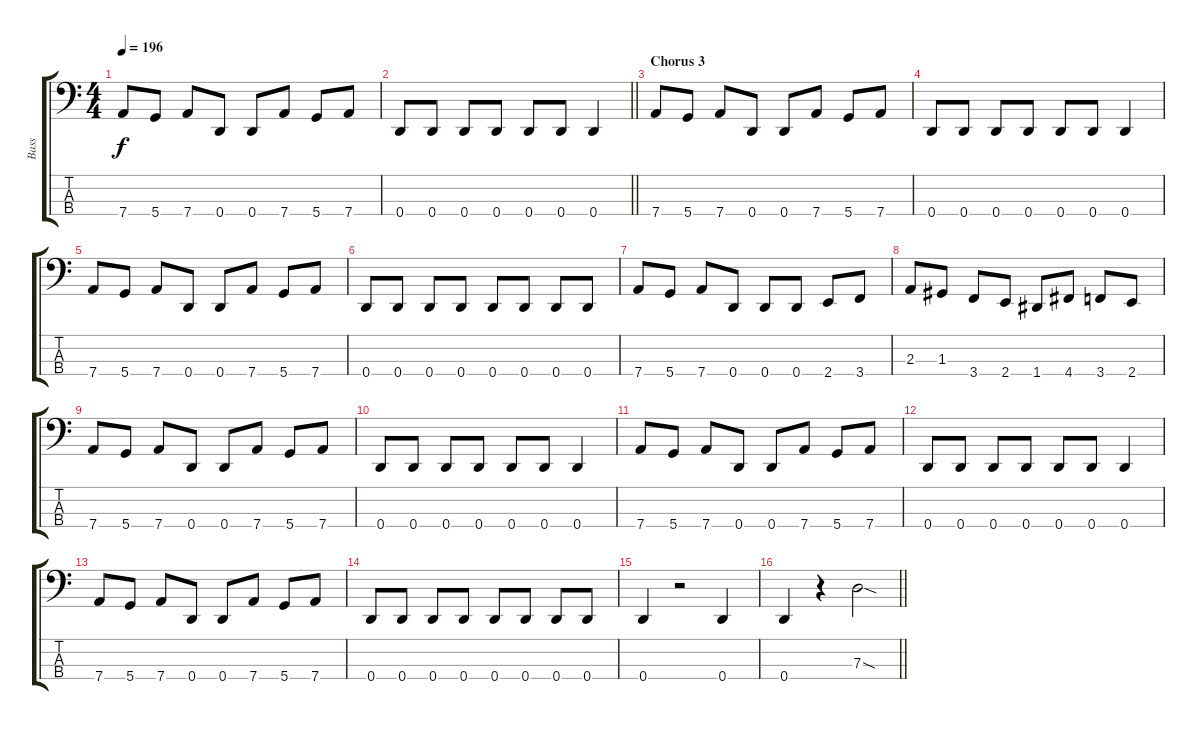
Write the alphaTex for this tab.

\track ("Bass" "Bass") {instrument electricbassfinger}
\staff {score tabs}
\tuning (F2 C2 G1 D1) {hide}
\ts (4 4)
\tempo 196
\clef f4
\ks c
7.4.8{dy f} 5.4.8 7.4.8 0.4.8 0.4.8 7.4.8 5.4.8 7.4.8 |
\barLineRight lightlight
0.4.8 0.4.8 0.4.8 0.4.8 0.4.8 0.4.8 0.4.4 |
\section ("" "Chorus 3")
7.4.8 5.4.8 7.4.8 0.4.8 0.4.8 7.4.8 5.4.8 7.4.8 |
0.4.8 0.4.8 0.4.8 0.4.8 0.4.8 0.4.8 0.4.4 |
7.4.8 5.4.8 7.4.8 0.4.8 0.4.8 7.4.8 5.4.8 7.4.8 |
0.4.8 0.4.8 0.4.8 0.4.8 0.4.8 0.4.8 0.4.8 0.4.8 |
7.4.8 5.4.8 7.4.8 0.4.8 0.4.8 0.4.8 2.4.8 3.4.8 |
2.3.8 1.3.8 3.4.8 2.4.8 1.4.8 4.4.8 3.4.8 2.4.8 |
7.4.8 5.4.8 7.4.8 0.4.8 0.4.8 7.4.8 5.4.8 7.4.8 |
0.4.8 0.4.8 0.4.8 0.4.8 0.4.8 0.4.8 0.4.4 |
7.4.8 5.4.8 7.4.8 0.4.8 0.4.8 7.4.8 5.4.8 7.4.8 |
0.4.8 0.4.8 0.4.8 0.4.8 0.4.8 0.4.8 0.4.4 |
7.4.8 5.4.8 7.4.8 0.4.8 0.4.8 7.4.8 5.4.8 7.4.8 |
0.4.8 0.4.8 0.4.8 0.4.8 0.4.8 0.4.8 0.4.8 0.4.8 |
0.4.4 r.2 0.4.4 |
\barLineRight lightlight
0.4.4 r.4 7.3{sod}.2
